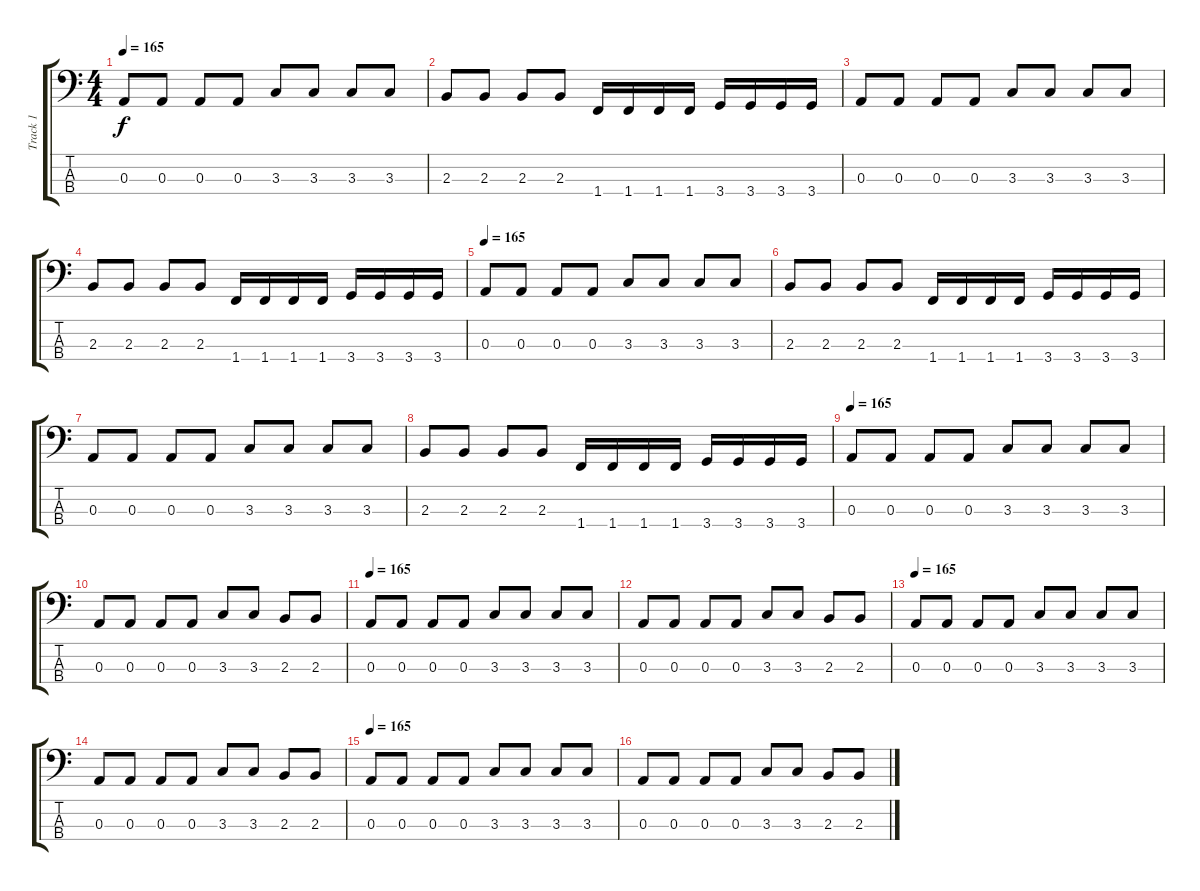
\track ("Track 1" "Track 1") {instrument electricbasspick}
\staff {score tabs}
\tuning (G2 D2 A1 E1) {hide}
\ts (4 4)
\tempo 165
\clef f4
\ks c
0.3.8{dy f} 0.3.8 0.3.8 0.3.8 3.3.8 3.3.8 3.3.8 3.3.8 |
2.3.8 2.3.8 2.3.8 2.3.8 1.4.16 1.4.16 1.4.16 1.4.16 3.4.16 3.4.16 3.4.16 3.4.16 |
0.3.8 0.3.8 0.3.8 0.3.8 3.3.8 3.3.8 3.3.8 3.3.8 |
2.3.8 2.3.8 2.3.8 2.3.8 1.4.16 1.4.16 1.4.16 1.4.16 3.4.16 3.4.16 3.4.16 3.4.16 |
\tempo 165
0.3.8 0.3.8 0.3.8 0.3.8 3.3.8 3.3.8 3.3.8 3.3.8 |
2.3.8 2.3.8 2.3.8 2.3.8 1.4.16 1.4.16 1.4.16 1.4.16 3.4.16 3.4.16 3.4.16 3.4.16 |
0.3.8 0.3.8 0.3.8 0.3.8 3.3.8 3.3.8 3.3.8 3.3.8 |
2.3.8 2.3.8 2.3.8 2.3.8 1.4.16 1.4.16 1.4.16 1.4.16 3.4.16 3.4.16 3.4.16 3.4.16 |
\tempo 165
0.3.8 0.3.8 0.3.8 0.3.8 3.3.8 3.3.8 3.3.8 3.3.8 |
0.3.8 0.3.8 0.3.8 0.3.8 3.3.8 3.3.8 2.3.8 2.3.8 |
\tempo 165
0.3.8 0.3.8 0.3.8 0.3.8 3.3.8 3.3.8 3.3.8 3.3.8 |
0.3.8 0.3.8 0.3.8 0.3.8 3.3.8 3.3.8 2.3.8 2.3.8 |
\tempo 165
0.3.8 0.3.8 0.3.8 0.3.8 3.3.8 3.3.8 3.3.8 3.3.8 |
0.3.8 0.3.8 0.3.8 0.3.8 3.3.8 3.3.8 2.3.8 2.3.8 |
\tempo 165
0.3.8 0.3.8 0.3.8 0.3.8 3.3.8 3.3.8 3.3.8 3.3.8 |
0.3.8 0.3.8 0.3.8 0.3.8 3.3.8 3.3.8 2.3.8 2.3.8
